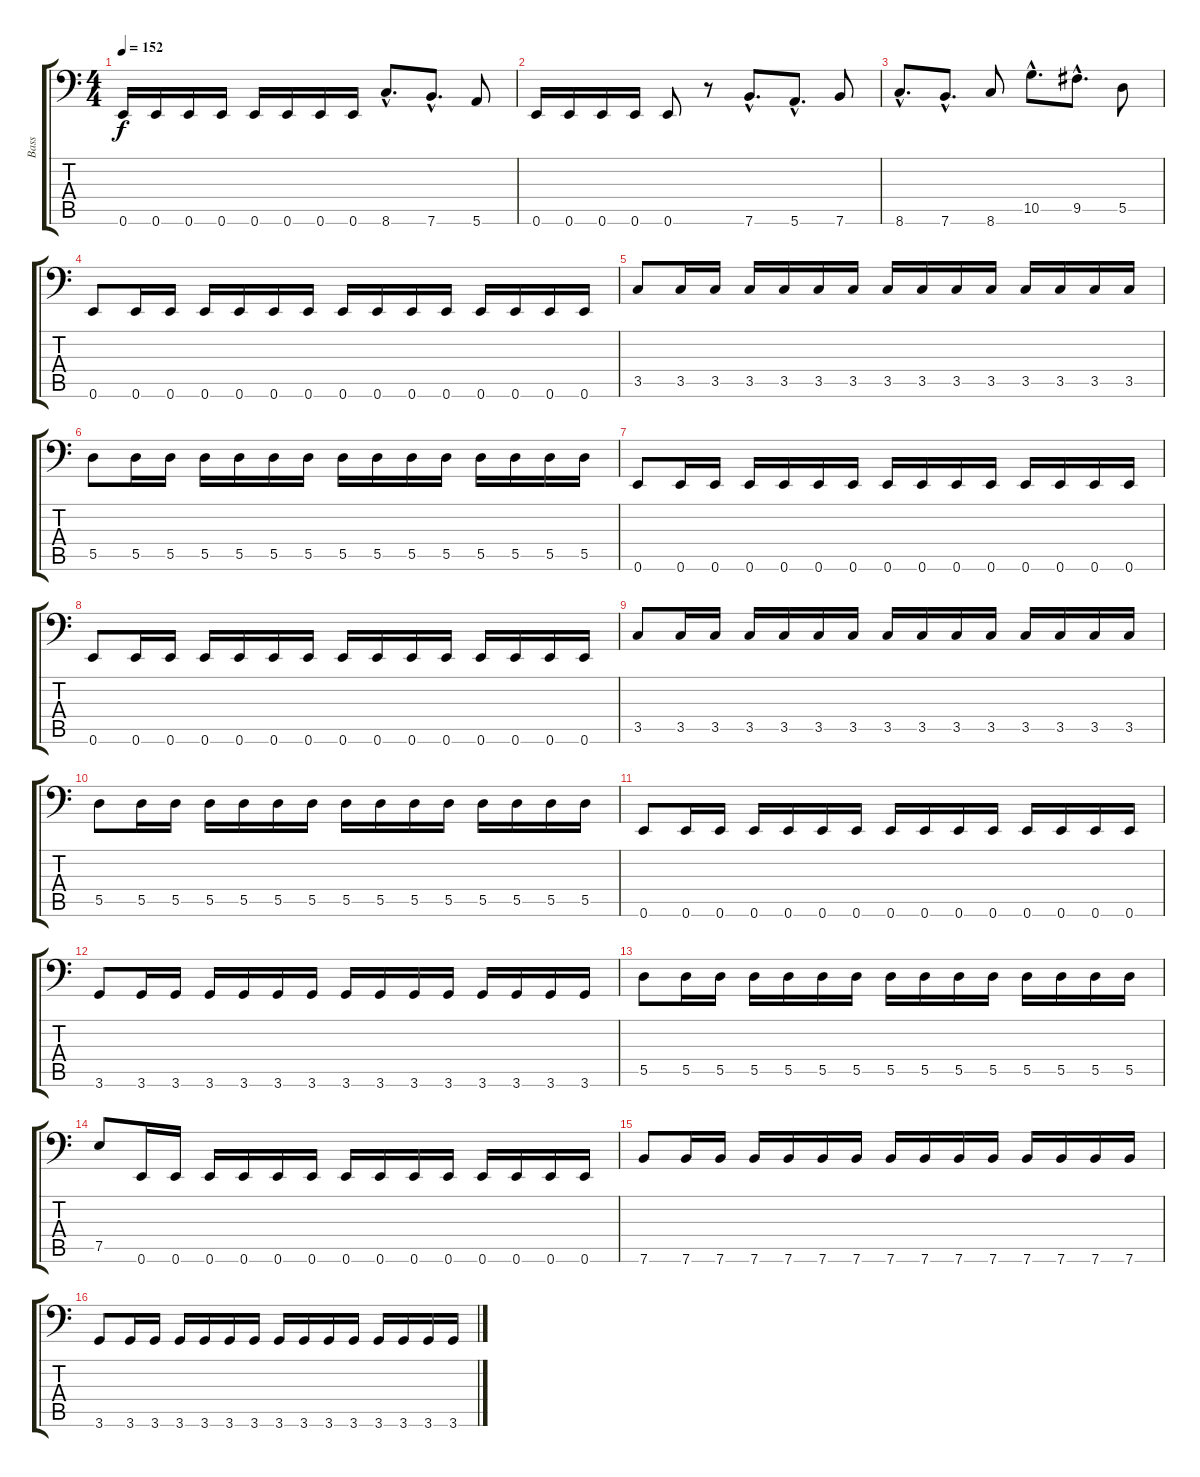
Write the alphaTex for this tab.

\track ("Bass" "Bass") {instrument electricbasspick}
\staff {score tabs}
\tuning (E3 B2 G2 D2 A1 E1) {hide}
\ts (4 4)
\tempo 152
\clef f4
\ks c
0.6.16{dy f} 0.6.16 0.6.16 0.6.16 0.6.16 0.6.16 0.6.16 0.6.16 8.6{hac}.8{d} 7.6{hac}.8{d} 5.6.8 |
0.6.16 0.6.16 0.6.16 0.6.16 0.6.8 r.8 7.6{hac}.8{d} 5.6{hac}.8{d} 7.6.8 |
8.6{hac}.8{d} 7.6{hac}.8{d} 8.6.8 10.5{hac}.8{d} 9.5{hac}.8{d} 5.5.8 |
0.6.8 0.6.16 0.6.16 0.6.16 0.6.16 0.6.16 0.6.16 0.6.16 0.6.16 0.6.16 0.6.16 0.6.16 0.6.16 0.6.16 0.6.16 |
3.5.8 3.5.16 3.5.16 3.5.16 3.5.16 3.5.16 3.5.16 3.5.16 3.5.16 3.5.16 3.5.16 3.5.16 3.5.16 3.5.16 3.5.16 |
5.5.8 5.5.16 5.5.16 5.5.16 5.5.16 5.5.16 5.5.16 5.5.16 5.5.16 5.5.16 5.5.16 5.5.16 5.5.16 5.5.16 5.5.16 |
0.6.8 0.6.16 0.6.16 0.6.16 0.6.16 0.6.16 0.6.16 0.6.16 0.6.16 0.6.16 0.6.16 0.6.16 0.6.16 0.6.16 0.6.16 |
0.6.8 0.6.16 0.6.16 0.6.16 0.6.16 0.6.16 0.6.16 0.6.16 0.6.16 0.6.16 0.6.16 0.6.16 0.6.16 0.6.16 0.6.16 |
3.5.8 3.5.16 3.5.16 3.5.16 3.5.16 3.5.16 3.5.16 3.5.16 3.5.16 3.5.16 3.5.16 3.5.16 3.5.16 3.5.16 3.5.16 |
5.5.8 5.5.16 5.5.16 5.5.16 5.5.16 5.5.16 5.5.16 5.5.16 5.5.16 5.5.16 5.5.16 5.5.16 5.5.16 5.5.16 5.5.16 |
0.6.8 0.6.16 0.6.16 0.6.16 0.6.16 0.6.16 0.6.16 0.6.16 0.6.16 0.6.16 0.6.16 0.6.16 0.6.16 0.6.16 0.6.16 |
3.6.8 3.6.16 3.6.16 3.6.16 3.6.16 3.6.16 3.6.16 3.6.16 3.6.16 3.6.16 3.6.16 3.6.16 3.6.16 3.6.16 3.6.16 |
5.5.8 5.5.16 5.5.16 5.5.16 5.5.16 5.5.16 5.5.16 5.5.16 5.5.16 5.5.16 5.5.16 5.5.16 5.5.16 5.5.16 5.5.16 |
7.5.8 0.6.16 0.6.16 0.6.16 0.6.16 0.6.16 0.6.16 0.6.16 0.6.16 0.6.16 0.6.16 0.6.16 0.6.16 0.6.16 0.6.16 |
7.6.8 7.6.16 7.6.16 7.6.16 7.6.16 7.6.16 7.6.16 7.6.16 7.6.16 7.6.16 7.6.16 7.6.16 7.6.16 7.6.16 7.6.16 |
3.6.8 3.6.16 3.6.16 3.6.16 3.6.16 3.6.16 3.6.16 3.6.16 3.6.16 3.6.16 3.6.16 3.6.16 3.6.16 3.6.16 3.6.16
